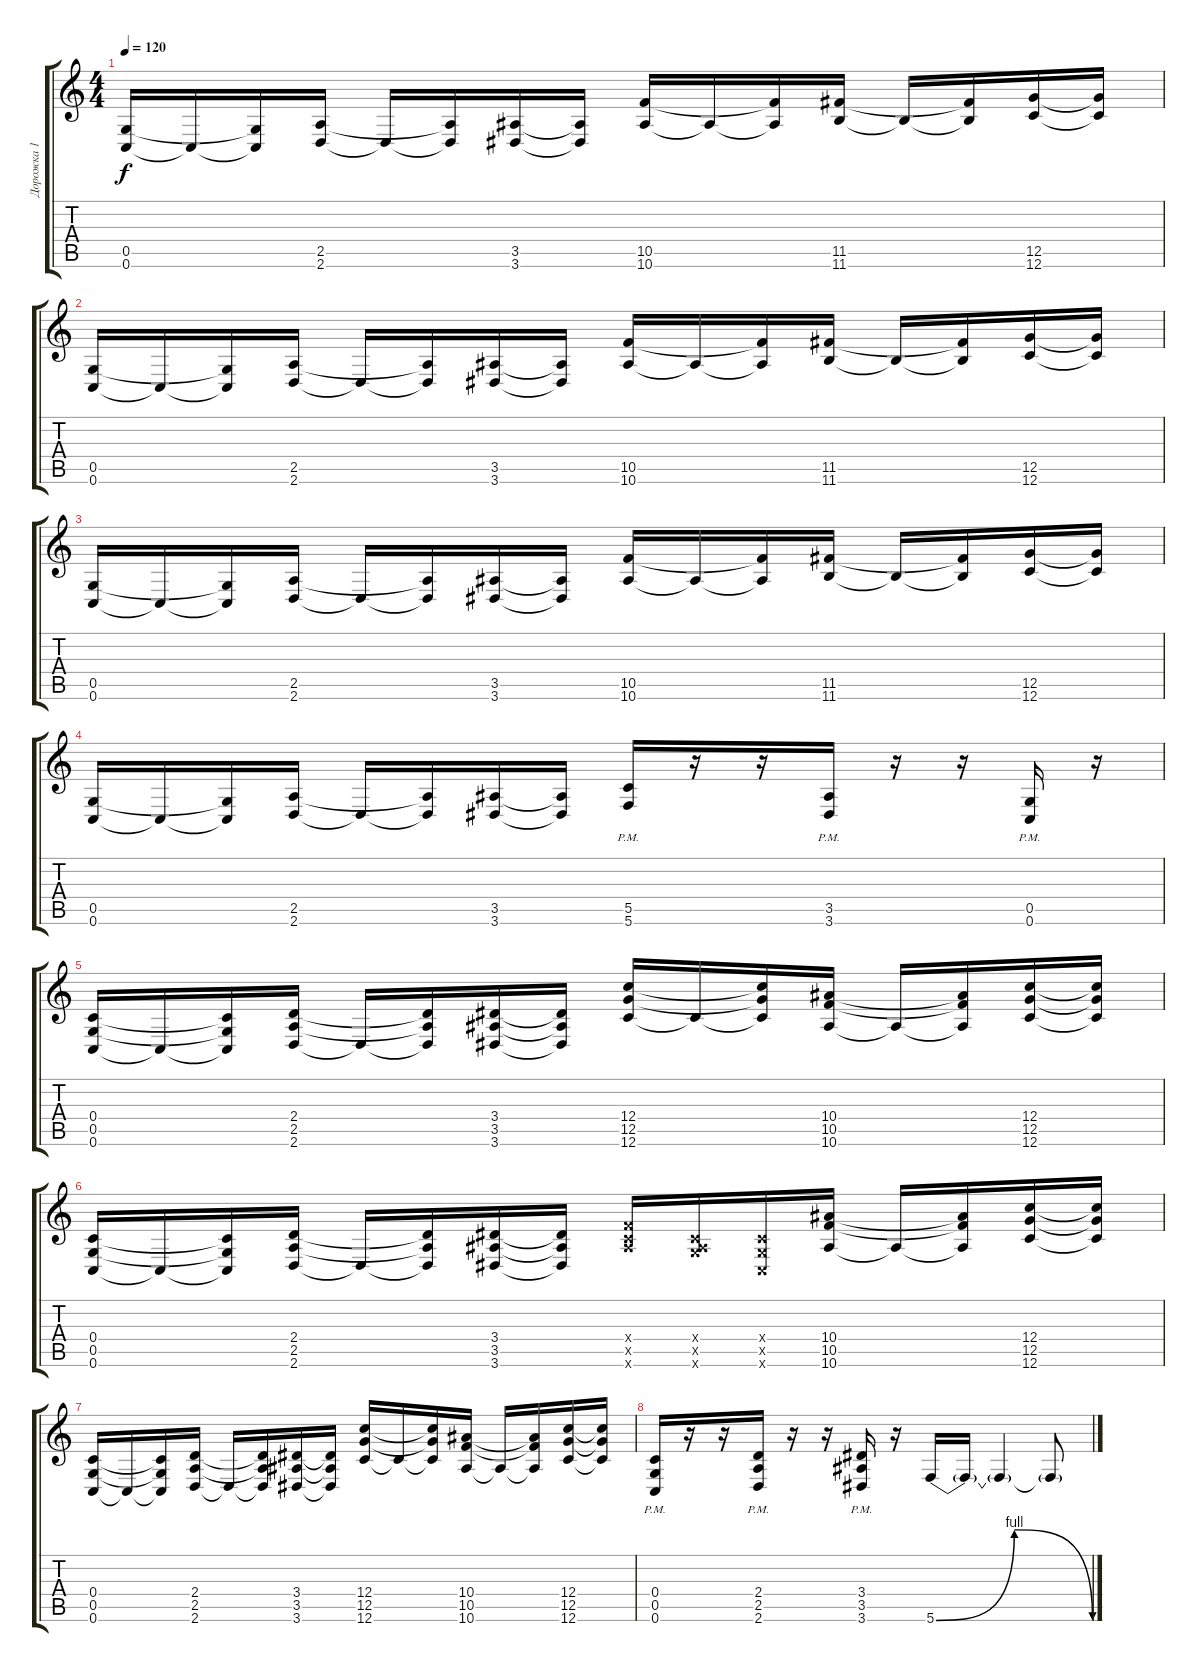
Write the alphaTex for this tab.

\track ("Дорожка 1" "Дорожка 1") {instrument distortionguitar}
\staff {score tabs}
\tuning (D4 A3 F3 C3 G2 C2) {hide}
\ts (4 4)
\tempo 120
\clef g2
\ks c
(0.5 0.6).16{dy f} 0.6{t}.16 (0.5{t} 0.6{t}).16 (2.5 2.6).16 2.6{t}.16 (2.5{t} 2.6{t}).16 (3.5 3.6).16 (3.5{t} 3.6{t}).16 (10.5 10.6).16 10.6{t}.16 (10.5{t} 10.6{t}).16 (11.5 11.6).16 11.6{t}.16 (11.5{t} 11.6{t}).16 (12.5 12.6).16 (12.5{t} 12.6{t}).16 |
(0.5 0.6).16 0.6{t}.16 (0.5{t} 0.6{t}).16 (2.5 2.6).16 2.6{t}.16 (2.5{t} 2.6{t}).16 (3.5 3.6).16 (3.5{t} 3.6{t}).16 (10.5 10.6).16 10.6{t}.16 (10.5{t} 10.6{t}).16 (11.5 11.6).16 11.6{t}.16 (11.5{t} 11.6{t}).16 (12.5 12.6).16 (12.5{t} 12.6{t}).16 |
(0.5 0.6).16 0.6{t}.16 (0.5{t} 0.6{t}).16 (2.5 2.6).16 2.6{t}.16 (2.5{t} 2.6{t}).16 (3.5 3.6).16 (3.5{t} 3.6{t}).16 (10.5 10.6).16 10.6{t}.16 (10.5{t} 10.6{t}).16 (11.5 11.6).16 11.6{t}.16 (11.5{t} 11.6{t}).16 (12.5 12.6).16 (12.5{t} 12.6{t}).16 |
(0.5 0.6).16 0.6{t}.16 (0.5{t} 0.6{t}).16 (2.5 2.6).16 2.6{t}.16 (2.5{t} 2.6{t}).16 (3.5 3.6).16 (3.5{t} 3.6{t}).16 (5.5{pm} 5.6{pm}).16 r.16 r.16 (3.5{pm} 3.6{pm}).16 r.16 r.16 (0.5{pm} 0.6{pm}).16 r.16 |
(0.4 0.5 0.6).16 0.6{t}.16 (0.4{t} 0.5{t} 0.6{t}).16 (2.4 2.5 2.6).16 2.6{t}.16 (2.4{t} 2.5{t} 2.6{t}).16 (3.4 3.5 3.6).16 (3.4{t} 3.5{t} 3.6{t}).16 (12.4 12.5 12.6).16 12.6{t}.16 (12.4{t} 12.5{t} 12.6{t}).16 (10.4 10.5 10.6).16 10.6{t}.16 (10.4{t} 10.5{t} 10.6{t}).16 (12.4 12.5 12.6).16 (12.4{t} 12.5{t} 12.6{t}).16 |
(0.4 0.5 0.6).16 0.6{t}.16 (0.4{t} 0.5{t} 0.6{t}).16 (2.4 2.5 2.6).16 2.6{t}.16 (2.4{t} 2.5{t} 2.6{t}).16 (3.4 3.5 3.6).16 (3.4{t} 3.5{t} 3.6{t}).16 (0.4{x} 10.5{x} 10.6{x}).16 (0.4{x} 0.5{x} 10.6{x}).16 (0.4{x} 0.5{x} 0.6{x}).16 (10.4 10.5 10.6).16 10.6{t}.16 (10.4{t} 10.5{t} 10.6{t}).16 (12.4 12.5 12.6).16 (12.4{t} 12.5{t} 12.6{t}).16 |
(0.4 0.5 0.6).16 0.6{t}.16 (0.4{t} 0.5{t} 0.6{t}).16 (2.4 2.5 2.6).16 2.6{t}.16 (2.4{t} 2.5{t} 2.6{t}).16 (3.4 3.5 3.6).16 (3.4{t} 3.5{t} 3.6{t}).16 (12.4 12.5 12.6).16 12.6{t}.16 (12.4{t} 12.5{t} 12.6{t}).16 (10.4 10.5 10.6).16 10.6{t}.16 (10.4{t} 10.5{t} 10.6{t}).16 (12.4 12.5 12.6).16 (12.4{t} 12.5{t} 12.6{t}).16 |
(0.4{pm} 0.5{pm} 0.6{pm}).16 r.16 r.16 (2.4{pm} 2.5{pm} 2.6{pm}).16 r.16 r.16 (3.4{pm} 3.5{pm} 3.6{pm}).16 r.16 5.6{be (bendrelease 0 0 40 4 40 4 60 0)}.16 5.6{t}.16 5.6{t}.4 5.6{t}.8
